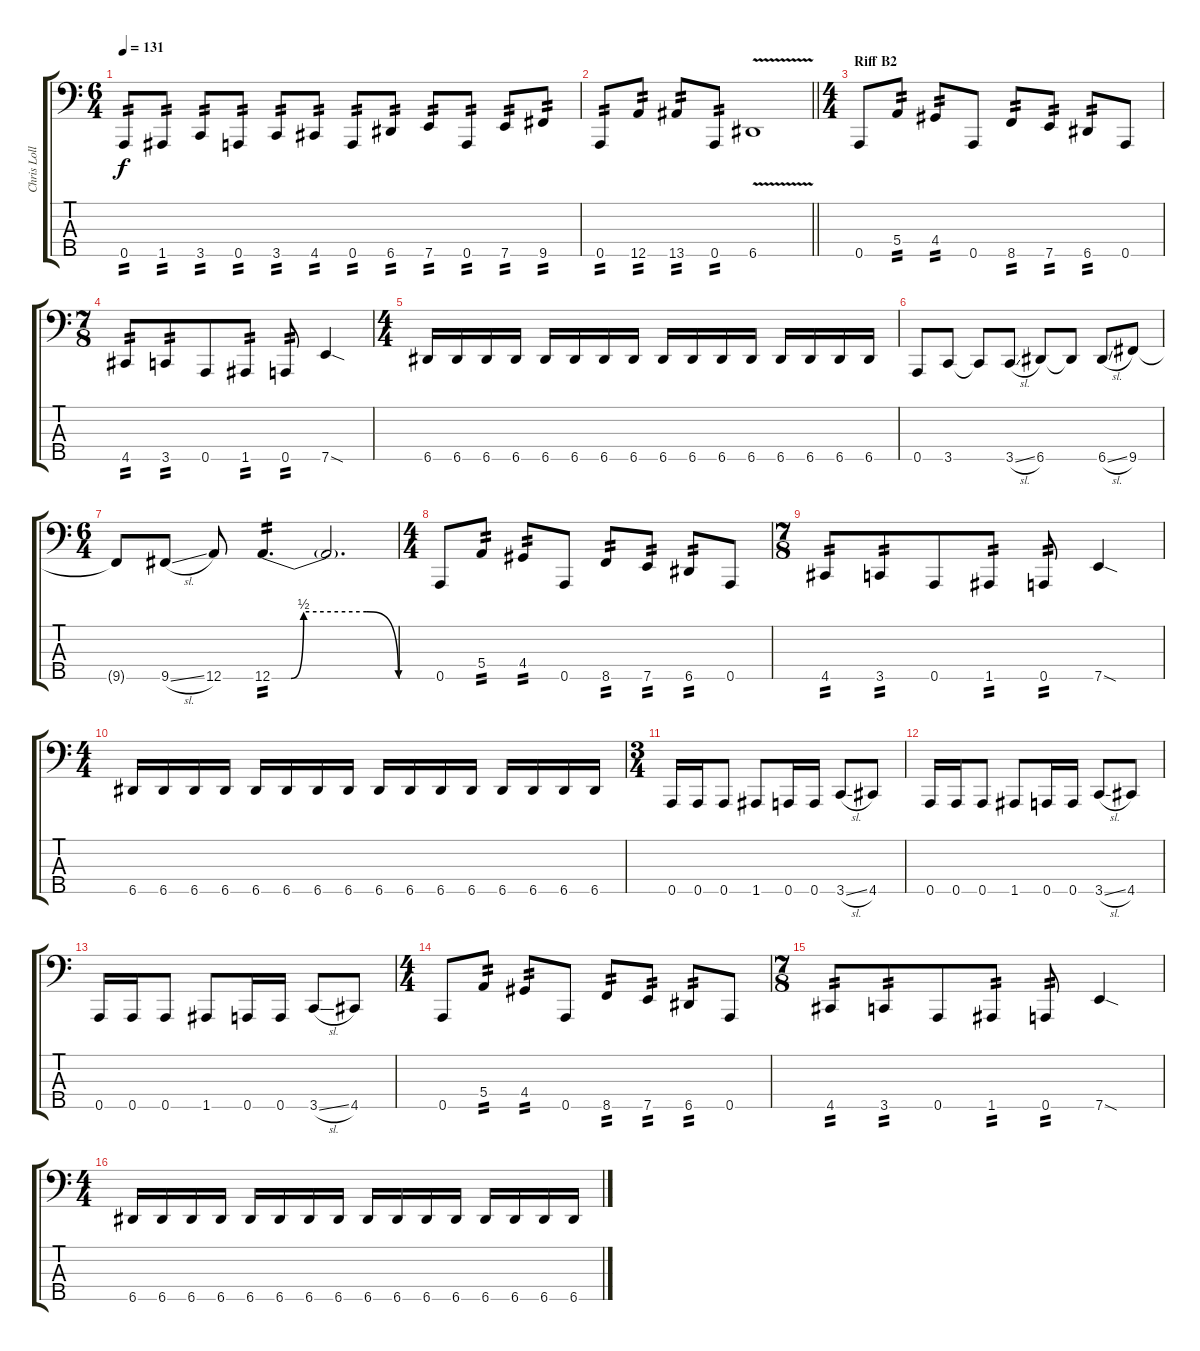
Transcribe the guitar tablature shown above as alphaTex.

\track ("Chris Lollis" "Chris Loll") {instrument electricbasspick}
\staff {score tabs}
\tuning (G2 D2 A1 E1 A0) {hide}
\ts (6 4)
\tempo 131
\clef f4
\ks c
0.5.8{tp 2 dy f} 1.5.8{tp 2} 3.5.8{tp 2} 0.5.8{tp 2} 3.5.8{tp 2} 4.5.8{tp 2} 0.5.8{tp 2} 6.5.8{tp 2} 7.5.8{tp 2} 0.5.8{tp 2} 7.5.8{tp 2} 9.5.8{tp 2} |
\barLineRight lightlight
0.5.8{tp 2} 12.5.8{tp 2} 13.5.8{tp 2} 0.5.8{tp 2} 6.5{v}.1 |
\ts (4 4)
\section ("" "Riff B2")
0.5.8 5.4.8{tp 2} 4.4.8{tp 2} 0.5.8 8.5.8{tp 2} 7.5.8{tp 2} 6.5.8{tp 2} 0.5.8 |
\ts (7 8)
4.5.8{tp 2} 3.5.8{tp 2} 0.5.8 1.5.8{tp 2} 0.5.8{tp 2} 7.5{sod}.4 |
\ts (4 4)
6.5.16 6.5.16 6.5.16 6.5.16 6.5.16 6.5.16 6.5.16 6.5.16 6.5.16 6.5.16 6.5.16 6.5.16 6.5.16 6.5.16 6.5.16 6.5.16 |
0.5.8 3.5.8 3.5{t}.8 3.5{sl}.8 6.5.8 6.5{t}.8 6.5{sl}.8 9.5.8 |
\ts (6 4)
9.5{t}.8 9.5{sl}.8 12.5.8 12.5{be (custom 0 0 9 0 15 2 45 2 60 0)}.4{d tp 2} 12.5{t}.2{d} |
\ts (4 4)
0.5.8 5.4.8{tp 2} 4.4.8{tp 2} 0.5.8 8.5.8{tp 2} 7.5.8{tp 2} 6.5.8{tp 2} 0.5.8 |
\ts (7 8)
4.5.8{tp 2} 3.5.8{tp 2} 0.5.8 1.5.8{tp 2} 0.5.8{tp 2} 7.5{sod}.4 |
\ts (4 4)
6.5.16 6.5.16 6.5.16 6.5.16 6.5.16 6.5.16 6.5.16 6.5.16 6.5.16 6.5.16 6.5.16 6.5.16 6.5.16 6.5.16 6.5.16 6.5.16 |
\ts (3 4)
0.5.16 0.5.16 0.5.8 1.5.8 0.5.16 0.5.16 3.5{sl}.8 4.5.8 |
0.5.16 0.5.16 0.5.8 1.5.8 0.5.16 0.5.16 3.5{sl}.8 4.5.8 |
0.5.16 0.5.16 0.5.8 1.5.8 0.5.16 0.5.16 3.5{sl}.8 4.5.8 |
\ts (4 4)
0.5.8 5.4.8{tp 2} 4.4.8{tp 2} 0.5.8 8.5.8{tp 2} 7.5.8{tp 2} 6.5.8{tp 2} 0.5.8 |
\ts (7 8)
4.5.8{tp 2} 3.5.8{tp 2} 0.5.8 1.5.8{tp 2} 0.5.8{tp 2} 7.5{sod}.4 |
\ts (4 4)
6.5.16 6.5.16 6.5.16 6.5.16 6.5.16 6.5.16 6.5.16 6.5.16 6.5.16 6.5.16 6.5.16 6.5.16 6.5.16 6.5.16 6.5.16 6.5.16
